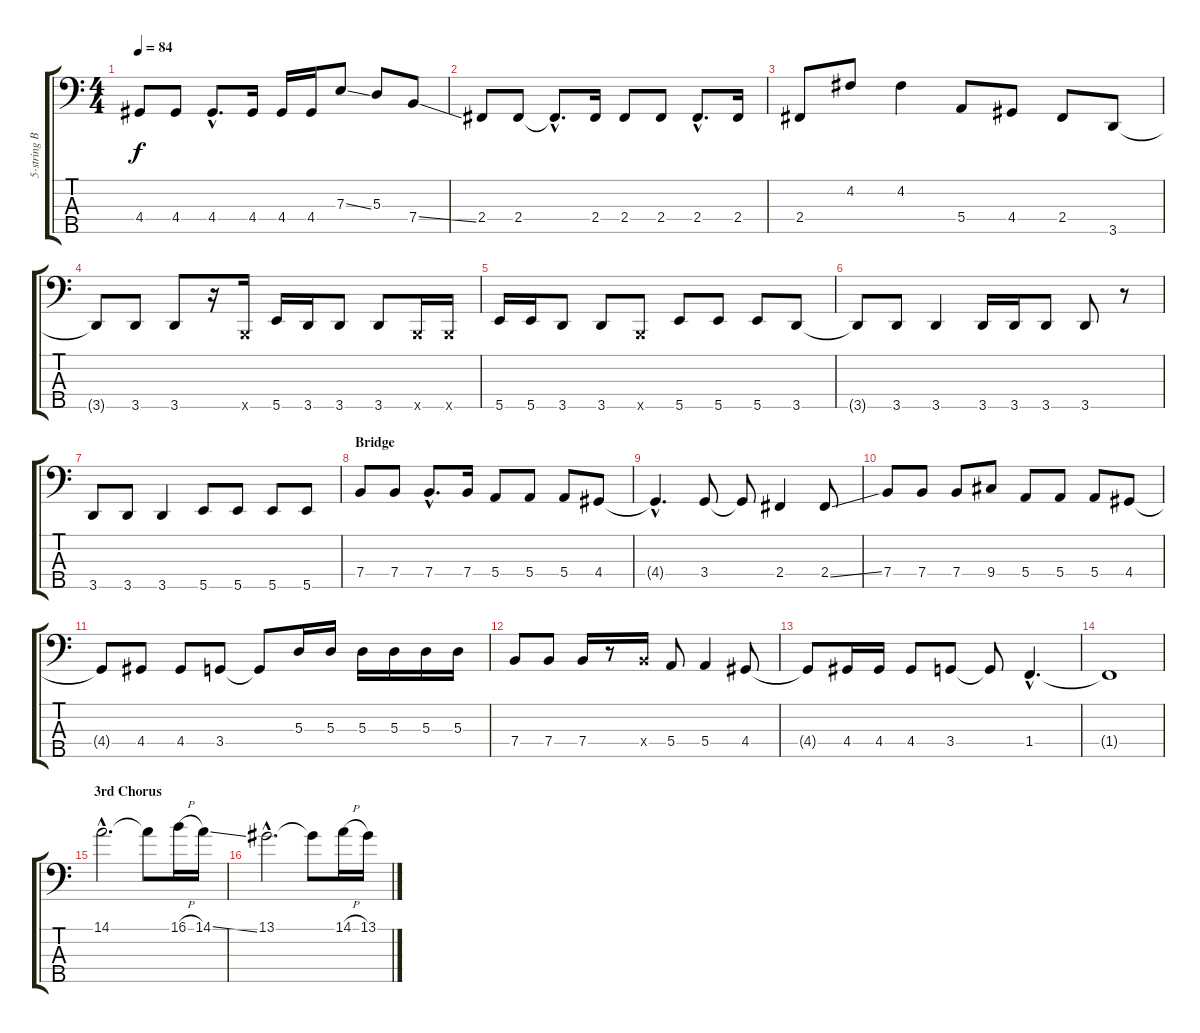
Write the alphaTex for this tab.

\track ("5-string Bass (Stefan Lessard)" "5-string B") {instrument electricbassfinger}
\staff {score tabs}
\tuning (G2 D2 A1 E1 B0) {hide}
\ts (4 4)
\tempo 84
\clef f4
\ks c
4.4.8{dy f} 4.4.8 4.4{hac}.8{d} 4.4.16 4.4.16 4.4.16 7.3{ss}.8 5.3.8 7.4{ss}.8 |
2.4.8 2.4.8 2.4{hac t}.8{d} 2.4.16 2.4.8 2.4.8 2.4{hac}.8{d} 2.4.16 |
2.4.8 4.2.8 4.2.4 5.4.8 4.4.8 2.4.8 3.5.8 |
3.5{t}.8 3.5.8 3.5.8 r.16 0.5{x}.16 5.5.16 3.5.16 3.5.8 3.5.8 0.5{x}.16 0.5{x}.16 |
5.5.16 5.5.16 3.5.8 3.5.8 0.5{x}.8 5.5.8 5.5.8 5.5.8 3.5.8 |
3.5{t}.8 3.5.8 3.5.4 3.5.16 3.5.16 3.5.8 3.5.8 r.8 |
3.5.8 3.5.8 3.5.4 5.5.8 5.5.8 5.5.8 5.5.8 |
\section ("" "Bridge")
7.4.8 7.4.8 7.4{hac}.8{d} 7.4.16 5.4.8 5.4.8 5.4.8 4.4.8 |
4.4{hac t}.4{d} 3.4.8 3.4{t}.8 2.4.4 2.4{ss}.8 |
7.4.8 7.4.8 7.4.8 9.4.8 5.4.8 5.4.8 5.4.8 4.4.8 |
4.4{t}.8 4.4.8 4.4.8 3.4.8 3.4{t}.8 5.3.16 5.3.16 5.3.16 5.3.16 5.3.16 5.3.16 |
7.4.8 7.4.8 7.4.16 r.8 7.4{x}.16 5.4.8 5.4.4 4.4.8 |
4.4{t}.8 4.4.16 4.4.16 4.4.8 3.4.8 3.4{t}.8 1.4{hac}.4{d} |
1.4{t}.1 |
\section ("" "3rd Chorus")
14.1{hac}.2{d} 14.1{t}.8 16.1{h}.16 14.1{ss}.16 |
13.1{hac}.2{d} 13.1{t}.8 14.1{h}.16 13.1.16
